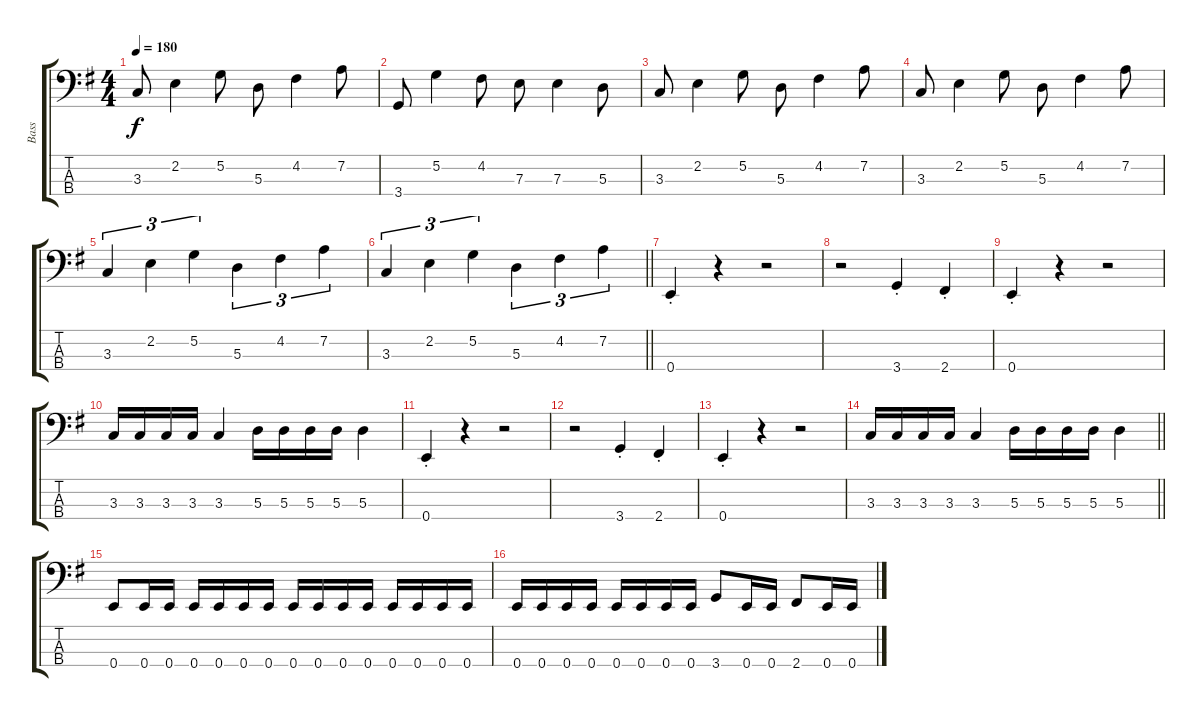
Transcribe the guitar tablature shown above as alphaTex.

\track ("Bass" "Bass") {instrument electricbasspick}
\staff {score tabs}
\tuning (G2 D2 A1 E1) {hide}
\ts (4 4)
\tempo 180
\clef f4
\ks g
3.3.8{dy f} 2.2.4 5.2.8 5.3.8 4.2.4 7.2.8 |
3.4.8 5.2.4 4.2.8 7.3.8 7.3.4 5.3.8 |
3.3.8 2.2.4 5.2.8 5.3.8 4.2.4 7.2.8 |
3.3.8 2.2.4 5.2.8 5.3.8 4.2.4 7.2.8 |
3.3.4{tu (3 2)} 2.2.4{tu (3 2)} 5.2.4{tu (3 2)} 5.3.4{tu (3 2)} 4.2.4{tu (3 2)} 7.2.4{tu (3 2)} |
\barLineRight lightlight
3.3.4{tu (3 2)} 2.2.4{tu (3 2)} 5.2.4{tu (3 2)} 5.3.4{tu (3 2)} 4.2.4{tu (3 2)} 7.2.4{tu (3 2)} |
0.4{st}.4 r.4 r.2 |
r.2 3.4{st}.4 2.4{st}.4 |
0.4{st}.4 r.4 r.2 |
3.3.16 3.3.16 3.3.16 3.3.16 3.3.4 5.3.16 5.3.16 5.3.16 5.3.16 5.3.4 |
0.4{st}.4 r.4 r.2 |
r.2 3.4{st}.4 2.4{st}.4 |
0.4{st}.4 r.4 r.2 |
\barLineRight lightlight
3.3.16 3.3.16 3.3.16 3.3.16 3.3.4 5.3.16 5.3.16 5.3.16 5.3.16 5.3.4 |
0.4.8 0.4.16 0.4.16 0.4.16 0.4.16 0.4.16 0.4.16 0.4.16 0.4.16 0.4.16 0.4.16 0.4.16 0.4.16 0.4.16 0.4.16 |
0.4.16 0.4.16 0.4.16 0.4.16 0.4.16 0.4.16 0.4.16 0.4.16 3.4.8 0.4.16 0.4.16 2.4.8 0.4.16 0.4.16
